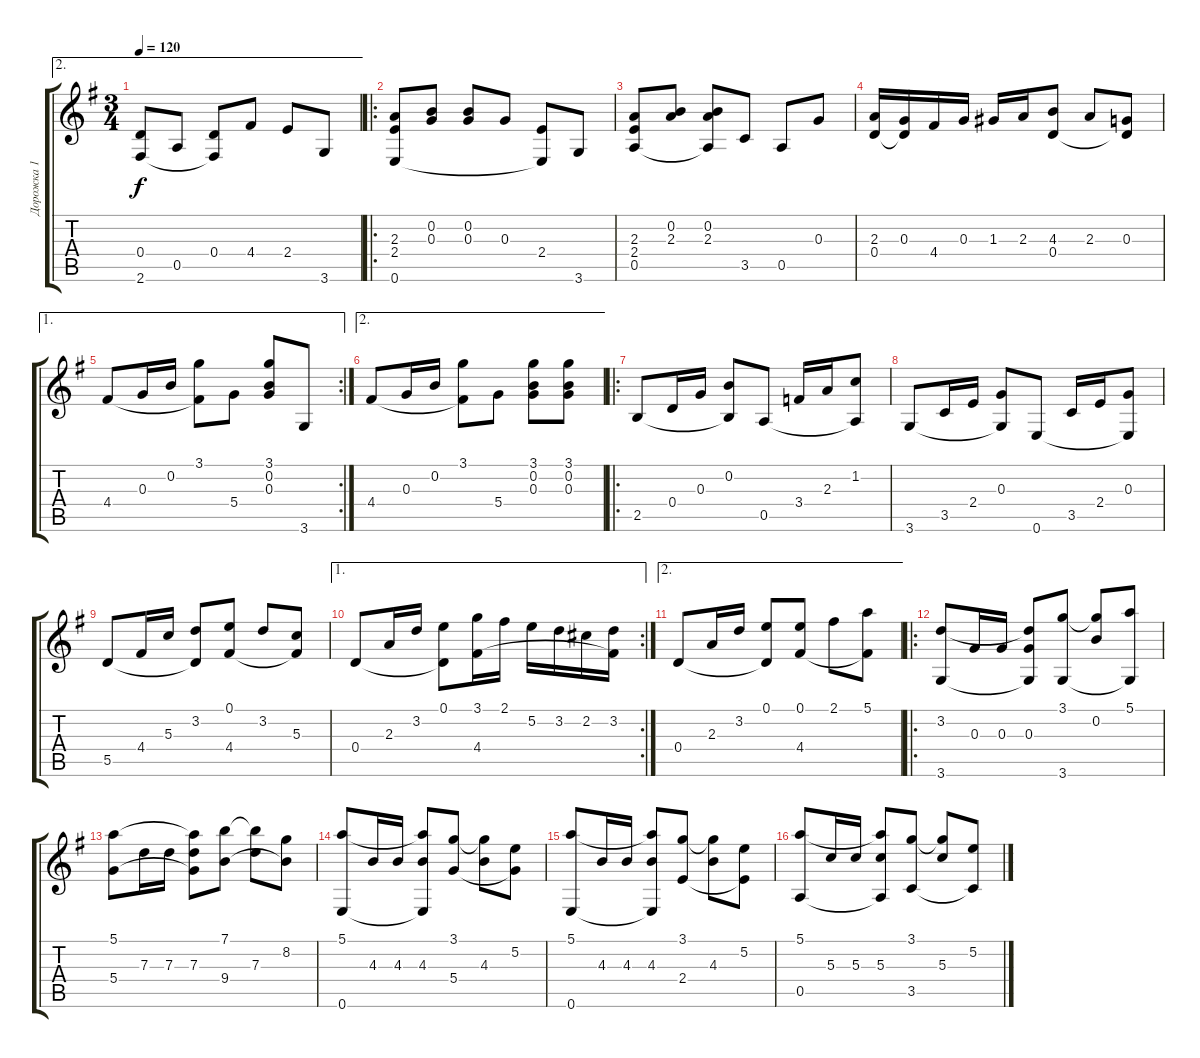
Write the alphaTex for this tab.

\track ("Дорожка 1" "Дорожка 1") {instrument acousticguitarnylon}
\staff {score tabs}
\tuning (E4 B3 G3 D3 A2 E2) {hide}
\ae 2
\ts (3 4)
\tempo 120
\clef g2
\ks g
(0.4 2.6).8{dy f} 0.5.8 (0.4 2.6{t}).8 4.4.8 2.4.8 3.6.8 |
\ro
(2.3 2.4 0.6).8 (0.2 0.3).8 (0.2 0.3).8 0.3.8 (2.4 0.6{t}).8 3.6.8 |
(2.3 2.4 0.5).8 (0.2 2.3).8 (0.2 2.3 0.5{t}).8 3.5.8 0.5.8 0.3.8 |
(2.3 0.4).16 (0.3 0.4{t}).16 4.4.16 0.3.16 1.3.16 2.3.16 (4.3 0.4).8 2.3.8 (0.3 0.4{t}).8 |
\ae 1
\rc 2
4.4.8 0.3.16 0.2.16 (3.1 4.4{t}).8 5.4.8 (3.1 0.2 0.3).8 3.6.8 |
\ae 2
4.4.8 0.3.16 0.2.16 (3.1 4.4{t}).8 5.4.8 (3.1 0.2 0.3).8 (3.1 0.2 0.3).8 |
\ro
2.5.8 0.4.16 0.3.16 (0.2 2.5{t}).8 0.5.8 3.4.16 2.3.16 (1.2 0.5{t}).8 |
3.6.8 3.5.16 2.4.16 (0.3 3.6{t}).8 0.6.8 3.5.16 2.4.16 (0.3 0.6{t}).8 |
5.5.8 4.4.16 5.3.16 (3.2 5.5{t}).8 (0.1 4.4).8 3.2.8 (5.3 4.4{t}).8 |
\ae 1
\rc 2
0.4.8 2.3.16 3.2.16 (0.1 0.4{t}).8 (3.1 4.4).16 2.1.16 5.2.16 3.2.16 2.2.16 (3.2 4.4{t}).16 |
\ae 2
0.4.8 2.3.16 3.2.16 (0.1 0.4{t}).8 (0.1 4.4).8 2.1.8 (5.1 4.4{t}).8 |
\ro
(3.2 3.6).8 0.3.16 0.3.16 (3.2{t} 0.3 3.6{t}).8 (3.1 3.6).8 (3.1{t} 0.2).8 (5.1 3.6{t}).8 |
(5.1 5.4).8 7.3.16 7.3.16 (5.1{t} 7.3 5.4{t}).8 (7.1 9.4).8 (7.1{t} 7.3).8 (8.2 9.4{t}).8 |
(5.1 0.6).8 4.3.16 4.3.16 (5.1{t} 4.3 0.6{t}).8 (3.1 5.4).8 (3.1{t} 4.3).8 (5.2 5.4{t}).8 |
(5.1 0.6).8 4.3.16 4.3.16 (5.1{t} 4.3 0.6{t}).8 (3.1 2.4).8 (3.1{t} 4.3).8 (5.2 2.4{t}).8 |
(5.1 0.5).8 5.3.16 5.3.16 (5.1{t} 5.3 0.5{t}).8 (3.1 3.5).8 (3.1{t} 5.3).8 (5.2 3.5{t}).8
